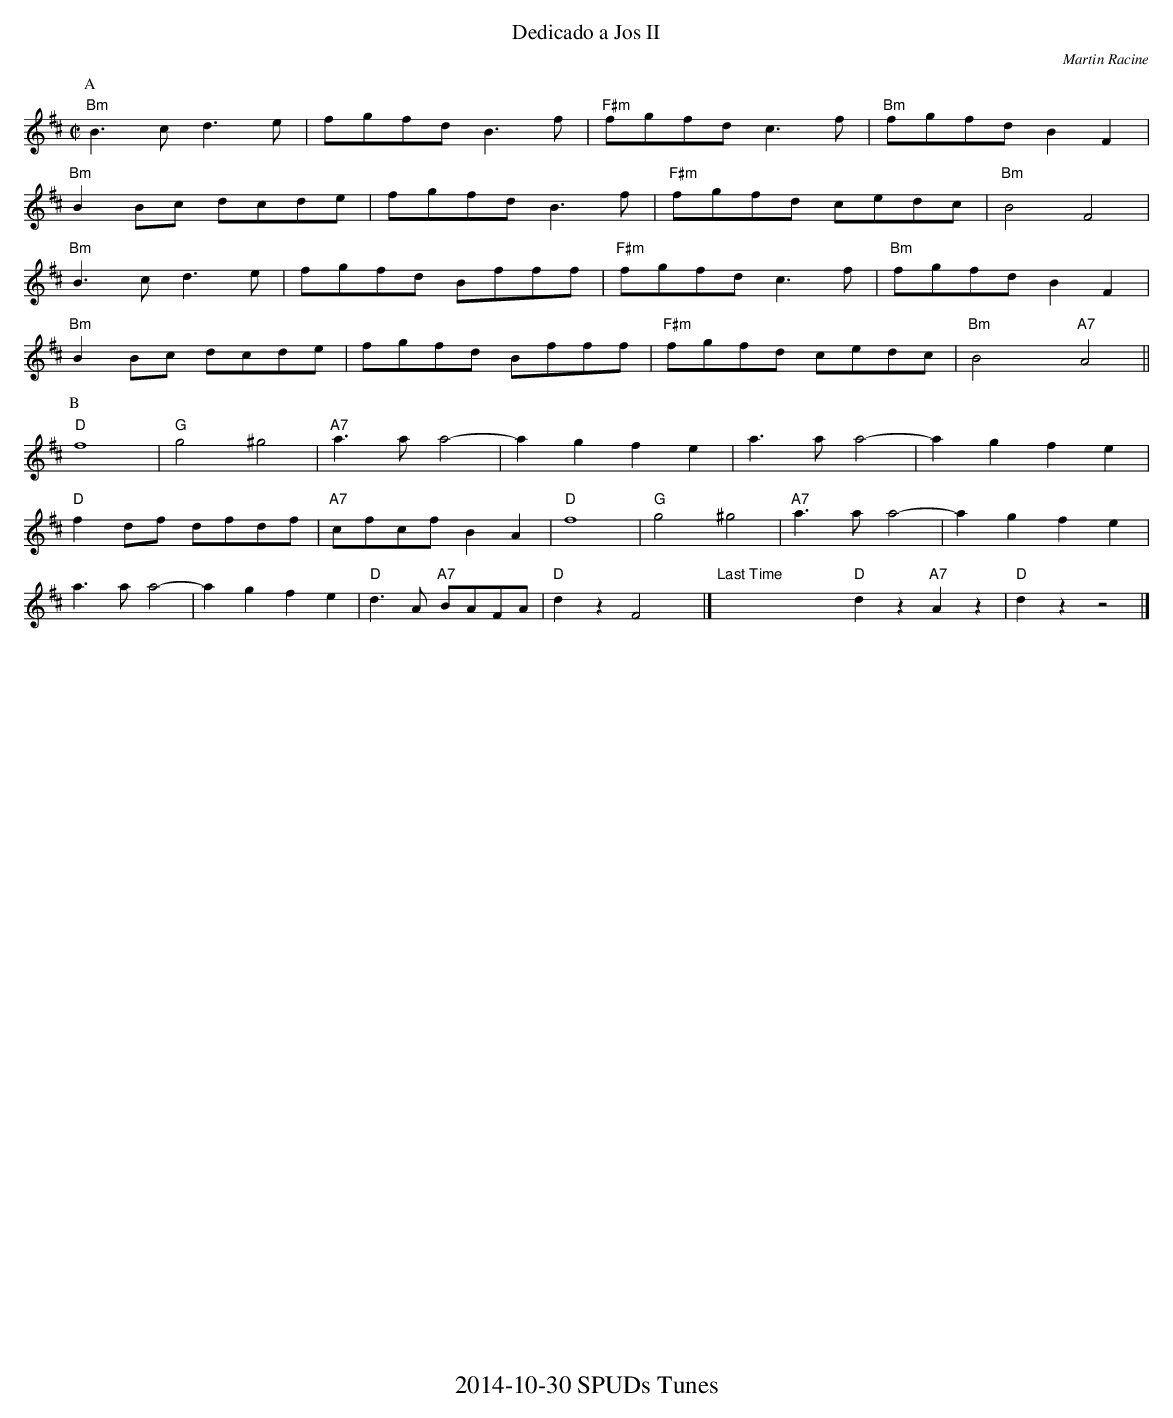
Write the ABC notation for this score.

X:1
T:Dedicado a Jos II
C:Martin Racine
M:C|
K:D
P:A
"Bm"B3c d3e   |fgfd B3f |"F#m"fgfd c3f  |"Bm"fgfd  B2F2|
"Bm"B2Bc dcde |fgfd B3f |"F#m"fgfd cedc |"Bm"B4 F4 |
"Bm"B3c d3e   |fgfd Bfff|"F#m"fgfd c3f  |"Bm"fgfd  B2F2|
"Bm"B2Bc dcde |fgfd Bfff |"F#m"fgfd cedc |"Bm"B4 x"A7"A4  ||
P: B
"D"f8 |"G"g4^g4 |"A7"a3a a4-  |a2g2 f2e2| a3a a4- |a2g2 f2e2|
"D"f2df dfdf |"A7"cfcf B2A2|"D"f8  |"G"g4^g4 |"A7"a3a a4-  |a2g2 f2e2|
a3a a4-  |a2g2 f2e2|"D"d3A "A7"BAFA  |"D"d2z2 F4x |]"Last Time"xxxxx"D"d2z2 "A7"A2z2 |"D"d2z2 z4 |]
